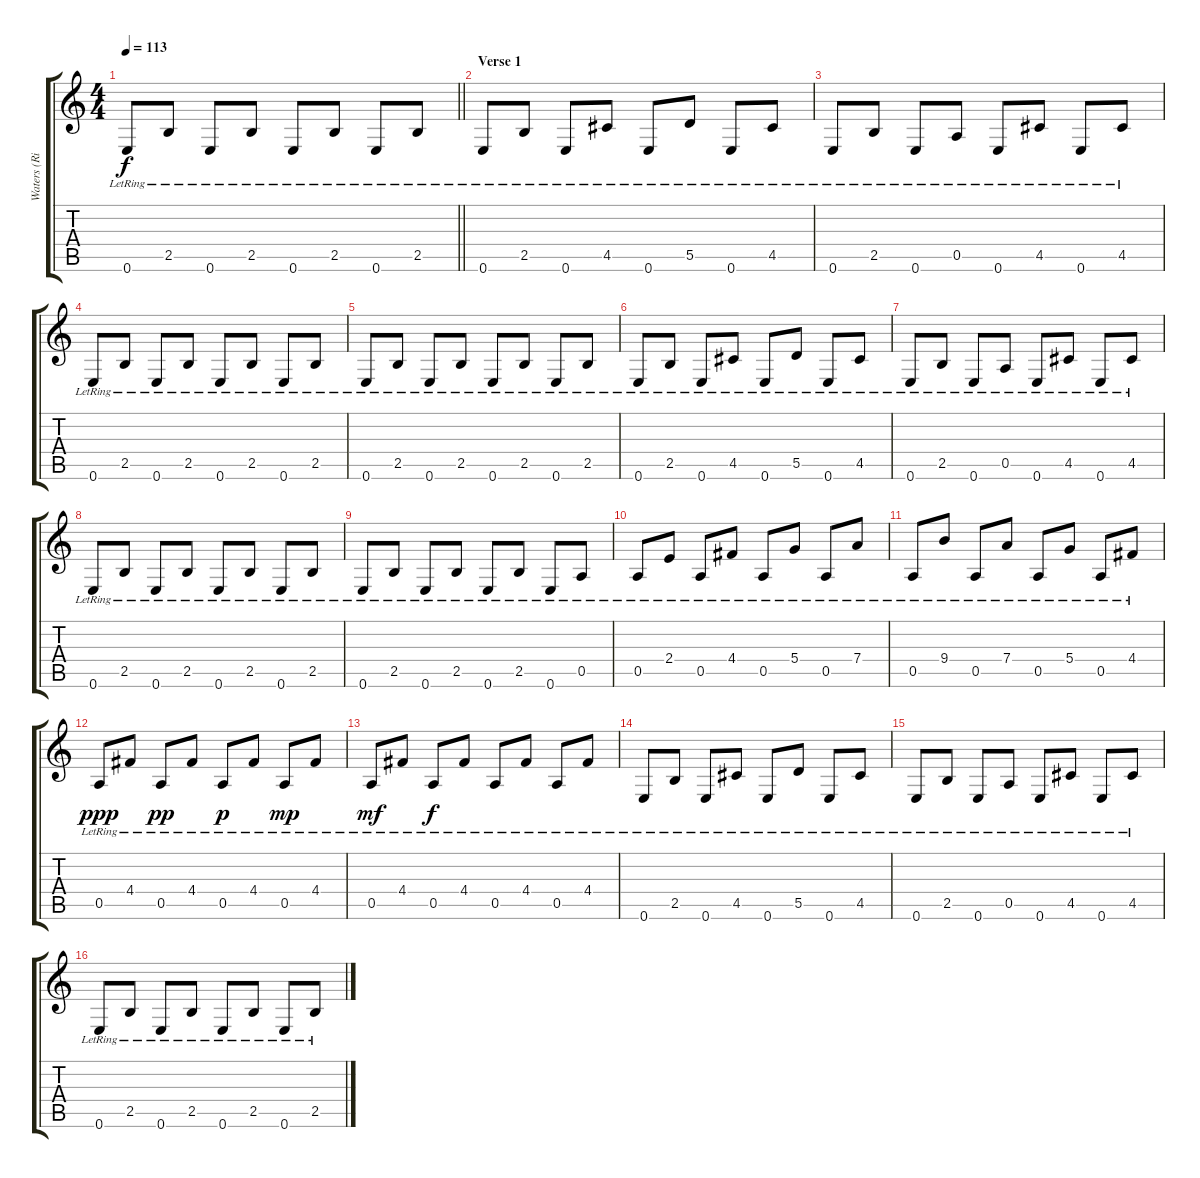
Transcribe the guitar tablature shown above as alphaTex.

\track ("Waters (Right Speaker)" "Waters (Ri") {instrument acousticguitarsteel}
\staff {score tabs}
\tuning (E4 B3 G3 D3 A2 E2) {hide}
\ts (4 4)
\tempo 113
\clef g2
\barLineRight lightlight
\ks c
0.6{lr}.8{dy f} 2.5{lr}.8 0.6{lr}.8 2.5{lr}.8 0.6{lr}.8 2.5{lr}.8 0.6{lr}.8 2.5{lr}.8 |
\section ("" "Verse 1")
0.6{lr}.8 2.5{lr}.8 0.6{lr}.8 4.5{lr}.8 0.6{lr}.8 5.5{lr}.8 0.6{lr}.8 4.5{lr}.8 |
0.6{lr}.8 2.5{lr}.8 0.6{lr}.8 0.5{lr}.8 0.6{lr}.8 4.5{lr}.8 0.6{lr}.8 4.5{lr}.8 |
0.6{lr}.8 2.5{lr}.8 0.6{lr}.8 2.5{lr}.8 0.6{lr}.8 2.5{lr}.8 0.6{lr}.8 2.5{lr}.8 |
0.6{lr}.8 2.5{lr}.8 0.6{lr}.8 2.5{lr}.8 0.6{lr}.8 2.5{lr}.8 0.6{lr}.8 2.5{lr}.8 |
0.6{lr}.8 2.5{lr}.8 0.6{lr}.8 4.5{lr}.8 0.6{lr}.8 5.5{lr}.8 0.6{lr}.8 4.5{lr}.8 |
0.6{lr}.8 2.5{lr}.8 0.6{lr}.8 0.5{lr}.8 0.6{lr}.8 4.5{lr}.8 0.6{lr}.8 4.5{lr}.8 |
0.6{lr}.8 2.5{lr}.8 0.6{lr}.8 2.5{lr}.8 0.6{lr}.8 2.5{lr}.8 0.6{lr}.8 2.5{lr}.8 |
0.6{lr}.8 2.5{lr}.8 0.6{lr}.8 2.5{lr}.8 0.6{lr}.8 2.5{lr}.8 0.6{lr}.8 0.5{lr}.8 |
0.5{lr}.8 2.4{lr}.8 0.5{lr}.8 4.4{lr}.8 0.5{lr}.8 5.4{lr}.8 0.5{lr}.8 7.4{lr}.8 |
0.5{lr}.8 9.4{lr}.8 0.5{lr}.8 7.4{lr}.8 0.5{lr}.8 5.4{lr}.8 0.5{lr}.8 4.4{lr}.8 |
0.5{lr}.8{dy ppp} 4.4{lr}.8 0.5{lr}.8{dy pp} 4.4{lr}.8 0.5{lr}.8{dy p} 4.4{lr}.8 0.5{lr}.8{dy mp} 4.4{lr}.8 |
0.5{lr}.8{dy mf} 4.4{lr}.8 0.5{lr}.8{dy f} 4.4{lr}.8 0.5{lr}.8 4.4{lr}.8 0.5{lr}.8 4.4{lr}.8 |
0.6{lr}.8 2.5{lr}.8 0.6{lr}.8 4.5{lr}.8 0.6{lr}.8 5.5{lr}.8 0.6{lr}.8 4.5{lr}.8 |
0.6{lr}.8 2.5{lr}.8 0.6{lr}.8 0.5{lr}.8 0.6{lr}.8 4.5{lr}.8 0.6{lr}.8 4.5{lr}.8 |
0.6{lr}.8 2.5{lr}.8 0.6{lr}.8 2.5{lr}.8 0.6{lr}.8 2.5{lr}.8 0.6{lr}.8 2.5{lr}.8
